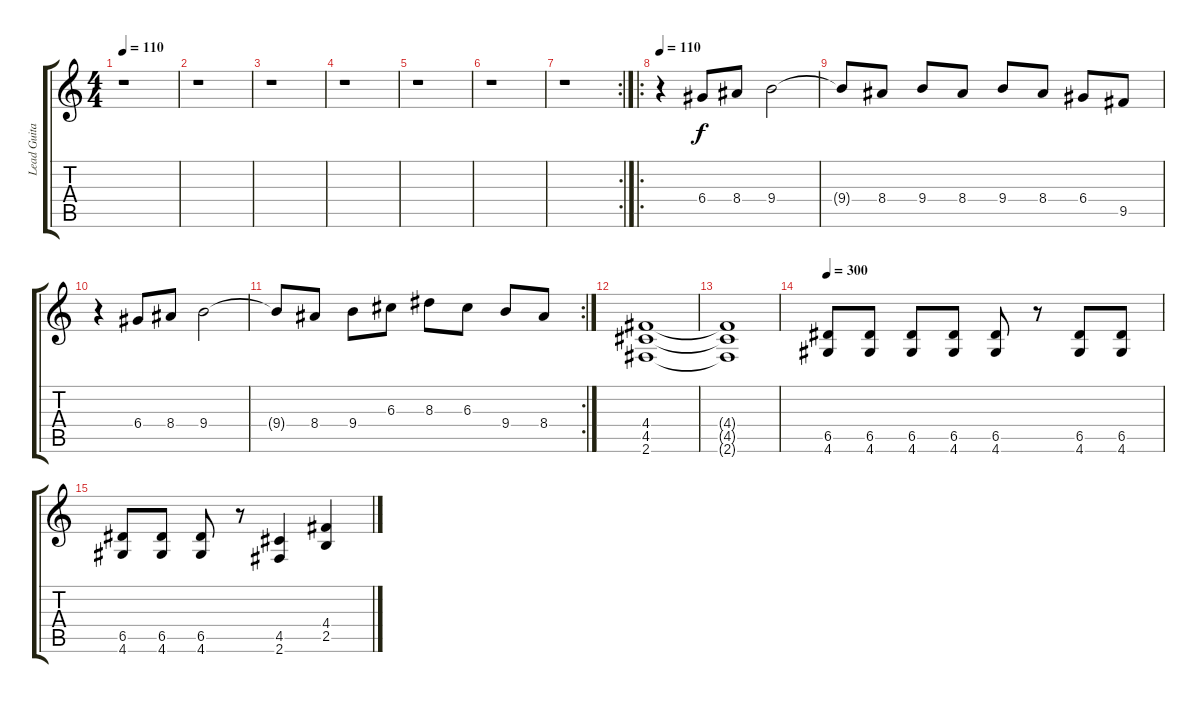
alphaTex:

\track ("Lead Guitar" "Lead Guita") {instrument overdrivenguitar}
\staff {score tabs}
\tuning (E4 B3 G3 D3 A2 E2) {hide}
\ts (4 4)
\tempo 110
\clef g2
\ks c
r.1{dy f} |
r.1 |
r.1 |
r.1 |
r.1 |
r.1 |
\rc 2
r.1 |
\ro
\tempo 110
r.4 6.4.8 8.4.8 9.4.2 |
9.4{t}.8 8.4.8 9.4.8 8.4.8 9.4.8 8.4.8 6.4.8 9.5.8 |
r.4 6.4.8 8.4.8 9.4.2 |
\rc 2
9.4{t}.8 8.4.8 9.4.8 6.3.8 8.3.8 6.3.8 9.4.8 8.4.8 |
(4.4 4.5 2.6).1 |
(4.4{t} 4.5{t} 2.6{t}).1 |
\tempo 300
(6.5 4.6).8 (6.5 4.6).8 (6.5 4.6).8 (6.5 4.6).8 (6.5 4.6).8 r.8 (6.5 4.6).8 (6.5 4.6).8 |
(6.5 4.6).8 (6.5 4.6).8 (6.5 4.6).8 r.8 (4.5 2.6).4 (4.4 2.5).4
